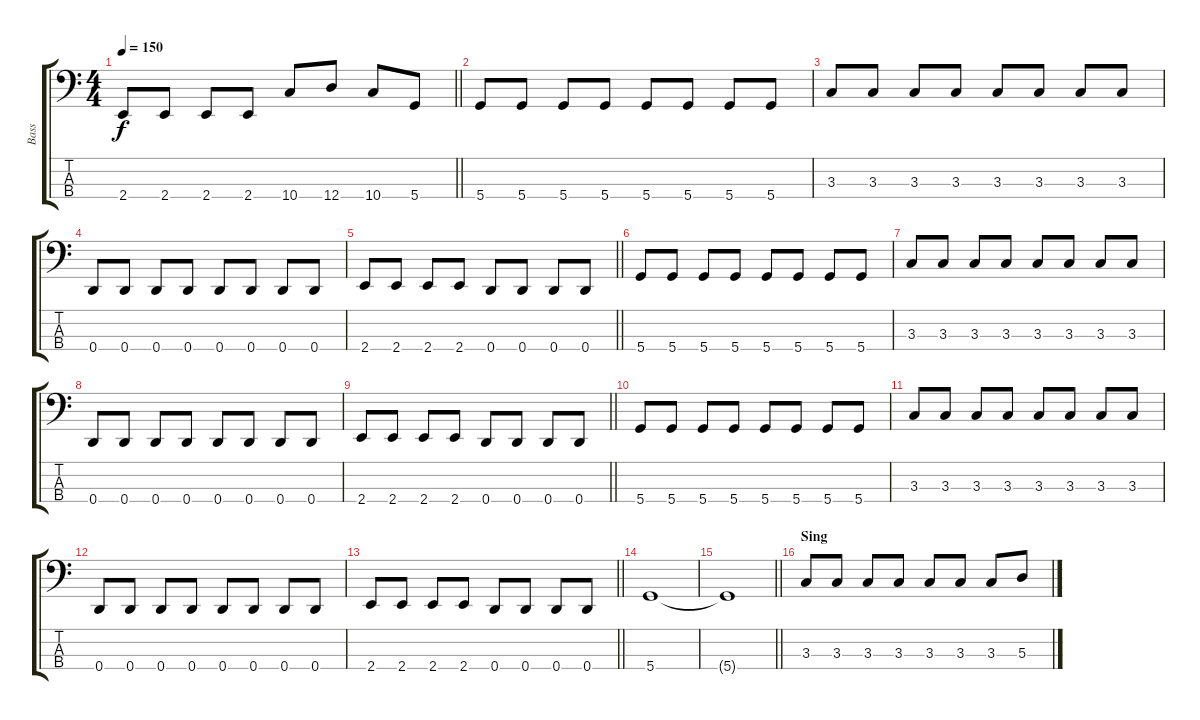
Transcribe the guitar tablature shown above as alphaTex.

\track ("Bass" "Bass") {instrument electricbasspick}
\staff {score tabs}
\tuning (G2 D2 A1 D1) {hide}
\ts (4 4)
\tempo 150
\clef f4
\barLineRight lightlight
\ks c
2.4.8{dy f} 2.4.8 2.4.8 2.4.8 10.4.8 12.4.8 10.4.8 5.4.8 |
5.4.8 5.4.8 5.4.8 5.4.8 5.4.8 5.4.8 5.4.8 5.4.8 |
3.3.8 3.3.8 3.3.8 3.3.8 3.3.8 3.3.8 3.3.8 3.3.8 |
0.4.8 0.4.8 0.4.8 0.4.8 0.4.8 0.4.8 0.4.8 0.4.8 |
\barLineRight lightlight
2.4.8 2.4.8 2.4.8 2.4.8 0.4.8 0.4.8 0.4.8 0.4.8 |
5.4.8 5.4.8 5.4.8 5.4.8 5.4.8 5.4.8 5.4.8 5.4.8 |
3.3.8 3.3.8 3.3.8 3.3.8 3.3.8 3.3.8 3.3.8 3.3.8 |
0.4.8 0.4.8 0.4.8 0.4.8 0.4.8 0.4.8 0.4.8 0.4.8 |
\barLineRight lightlight
2.4.8 2.4.8 2.4.8 2.4.8 0.4.8 0.4.8 0.4.8 0.4.8 |
5.4.8 5.4.8 5.4.8 5.4.8 5.4.8 5.4.8 5.4.8 5.4.8 |
3.3.8 3.3.8 3.3.8 3.3.8 3.3.8 3.3.8 3.3.8 3.3.8 |
0.4.8 0.4.8 0.4.8 0.4.8 0.4.8 0.4.8 0.4.8 0.4.8 |
\barLineRight lightlight
2.4.8 2.4.8 2.4.8 2.4.8 0.4.8 0.4.8 0.4.8 0.4.8 |
5.4.1 |
\barLineRight lightlight
5.4{t}.1 |
\section ("" "Sing")
3.3.8 3.3.8 3.3.8 3.3.8 3.3.8 3.3.8 3.3.8 5.3.8
